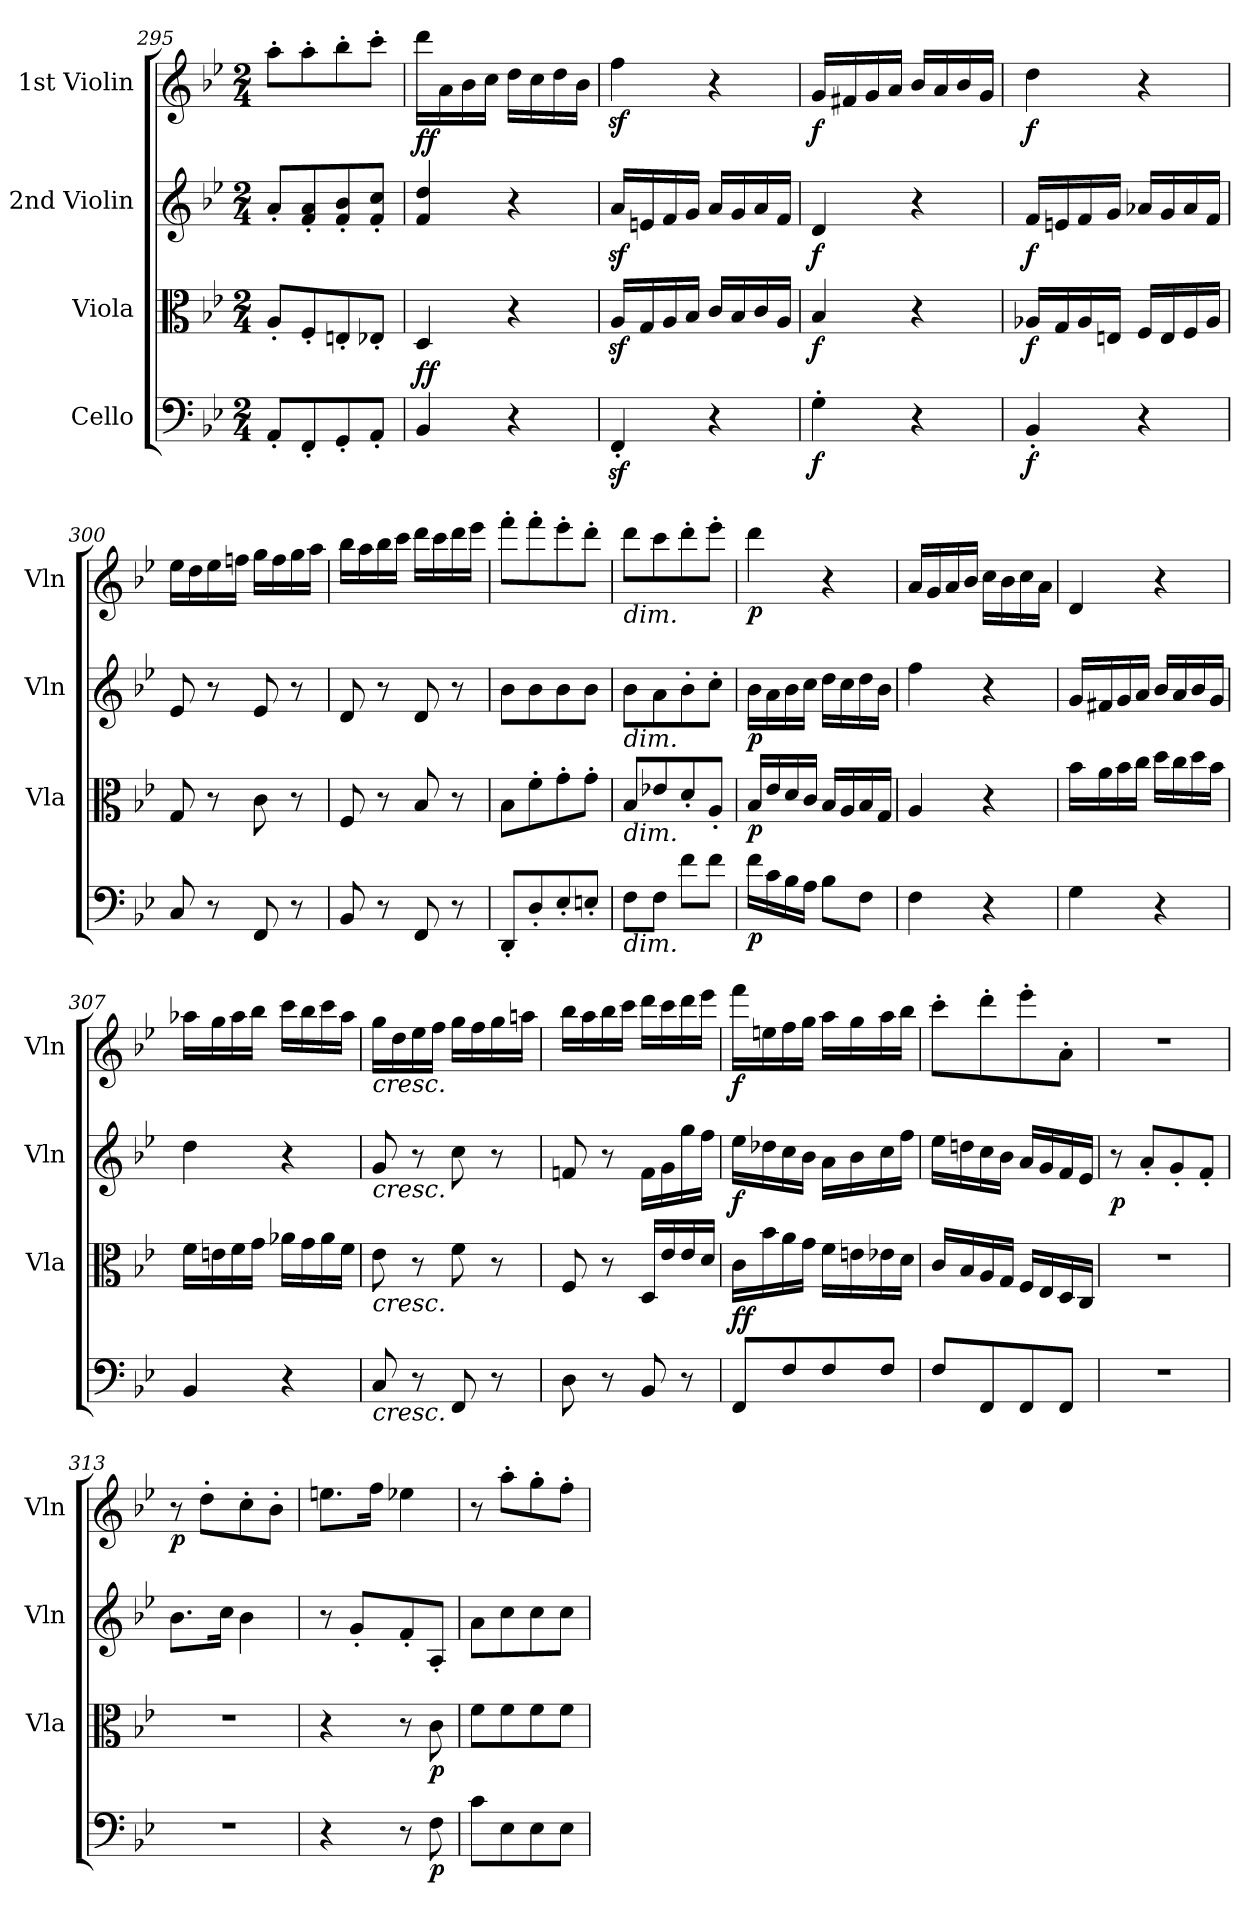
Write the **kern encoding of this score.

**kern	**dynam	**kern	**dynam	**kern	**dynam	**kern	**dynam
*part4	*part4	*part3	*part3	*part2	*part2	*part1	*part1
*staff4	*staff4	*staff3	*staff3	*staff2	*staff2	*staff1	*staff1
*I"Cello	*	*I"Viola	*	*I"2nd Violin	*	*I"1st Violin	*
*	*	*I'Vla	*	*I'Vln	*	*I'Vln	*
*clefF4	*	*clefC3	*	*clefG2	*	*clefG2	*
*k[b-e-]	*	*k[b-e-]	*	*k[b-e-]	*	*k[b-e-]	*
*B-:	*	*B-:	*	*B-:	*	*B-:	*
*M2/4	*	*M2/4	*	*M2/4	*	*M2/4	*
=295	=295	=295	=295	=295	=295	=295	=295
8AA'/L	.	8A'/L	.	8a'/L	.	8aa'\L	.
8FF'/	.	8F'/	.	8f/' 8a/'	.	8aa'\	.
8GG'/	.	8En'/	.	8f/' 8b-/'	.	8bb-'\	.
8AA'/J	.	8E-X'/J	.	8f/' 8cc/'J	.	8ccc'\J	.
!!LO:PB:g=z
=296	=296	=296	=296	=296	=296	=296	=296
!	!LO:DY:b	!	!	!	!	!	!
!	!LO:DY:n=1:a	!	!	!	!LO:DY:b	!	!
!	!	!	!	!	!LO:DY:n=1:a	!	!
4BB-/	f f	4D/	.	4f/ 4dd/	f f	16ddd\LL	.
.	.	.	.	.	.	16a\	.
.	.	.	.	.	.	16b-\	.
.	.	.	.	.	.	16cc\JJ	.
4r	.	4r	.	4r	.	16dd\LL	.
.	.	.	.	.	.	16cc\	.
.	.	.	.	.	.	16dd\	.
.	.	.	.	.	.	16b-\JJ	.
=297	=297	=297	=297	=297	=297	=297	=297
4FFz<'/	.	16Az</LL	.	16az</LL	.	4ffz<\	.
.	.	16G/	.	16en/	.	.	.
.	.	16A/	.	16f/	.	.	.
.	.	16B-/JJ	.	16g/JJ	.	.	.
4r	.	16c/LL	.	16a/LL	.	4r	.
.	.	16B-/	.	16g/	.	.	.
.	.	16c/	.	16a/	.	.	.
.	.	16A/JJ	.	16f/JJ	.	.	.
=298	=298	=298	=298	=298	=298	=298	=298
!	!LO:DY:b	!	!LO:DY:b	!	!LO:DY:b	!	!LO:DY:b
4G'\	f	4B-/	f	4d/	f	16g/LL	f
.	.	.	.	.	.	16f#X/	.
.	.	.	.	.	.	16g/	.
.	.	.	.	.	.	16a/JJ	.
4r	.	4r	.	4r	.	16b-/LL	.
.	.	.	.	.	.	16a/	.
.	.	.	.	.	.	16b-/	.
.	.	.	.	.	.	16g/JJ	.
=299	=299	=299	=299	=299	=299	=299	=299
!	!LO:DY:b	!	!LO:DY:b	!	!LO:DY:b	!	!LO:DY:b
4BB-'/	f	16A-X/LL	f	16f/LL	f	4dd\	f
.	.	16G/	.	16en/	.	.	.
.	.	16A-/	.	16f/	.	.	.
.	.	16En/JJ	.	16g/JJ	.	.	.
4r	.	16F/LL	.	16a-X/LL	.	4r	.
.	.	16E/	.	16g/	.	.	.
.	.	16F/	.	16a-/	.	.	.
.	.	16A-/JJ	.	16f/JJ	.	.	.
=300	=300	=300	=300	=300	=300	=300	=300
8C/	.	8G/	.	8e-/	.	16ee-\LL	.
.	.	.	.	.	.	16dd\	.
8r	.	8r	.	8r	.	16ee-\	.
.	.	.	.	.	.	16ffn\JJ	.
8FF/	.	8c\	.	8e-/	.	16gg\LL	.
.	.	.	.	.	.	16ff\	.
8r	.	8r	.	8r	.	16gg\	.
.	.	.	.	.	.	16aa\JJ	.
!!LO:LB:g=z
=301	=301	=301	=301	=301	=301	=301	=301
8BB-/	.	8F/	.	8d/	.	16bb-\LL	.
.	.	.	.	.	.	16aa\	.
8r	.	8r	.	8r	.	16bb-\	.
.	.	.	.	.	.	16ccc\JJ	.
8FF/	.	8B-/	.	8d/	.	16ddd\LL	.
.	.	.	.	.	.	16ccc\	.
8r	.	8r	.	8r	.	16ddd\	.
.	.	.	.	.	.	16eee-\JJ	.
!!LO:PB:g=z
=302	=302	=302	=302	=302	=302	=302	=302
8DD'/L	.	8B-\L	.	8b-\L	.	8fff'\L	.
8D'/	.	8f'\	.	8b-\	.	8fff'\	.
8E-'/	.	8g'\	.	8b-\	.	8eee-'\	.
8En'/J	.	8g'\J	.	8b-\J	.	8ddd'\J	.
=303	=303	=303	=303	=303	=303	=303	=303
!	!	!	!	!	!	!LO:TX:b:i:t=dim.	!
!	!	!	!	!LO:TX:b:i:t=dim.	!	!	!
!	!	!LO:TX:b:i:t=dim.	!	!	!	!	!
!LO:TX:b:i:t=dim.	!	!	!	!	!	!	!
8F\L	.	8B-/L	.	8b-\L	.	8ddd\L	.
8F\J	.	8e-X/	.	8a\	.	8ccc\	.
8f\L	.	8d'/	.	8b-'\	.	8ddd'\	.
8f\J	.	8A'/J	.	8cc'\J	.	8eee-'\J	.
=304	=304	=304	=304	=304	=304	=304	=304
!	!LO:DY:b	!	!LO:DY:b	!	!LO:DY:b	!	!LO:DY:b
16f\LL	p	16B-/LL	p	16b-\LL	p	4ddd\	p
16c\	.	16e-/	.	16a\	.	.	.
16B-\	.	16d/	.	16b-\	.	.	.
16A\JJ	.	16c/JJ	.	16cc\JJ	.	.	.
8B-\L	.	16B-/LL	.	16dd\LL	.	4r	.
.	.	16A/	.	16cc\	.	.	.
8F\J	.	16B-/	.	16dd\	.	.	.
.	.	16G/JJ	.	16b-\JJ	.	.	.
=305	=305	=305	=305	=305	=305	=305	=305
4F\	.	4A/	.	4ff\	.	16a/LL	.
.	.	.	.	.	.	16g/	.
.	.	.	.	.	.	16a/	.
.	.	.	.	.	.	16b-/JJ	.
4r	.	4r	.	4r	.	16cc\LL	.
.	.	.	.	.	.	16b-\	.
.	.	.	.	.	.	16cc\	.
.	.	.	.	.	.	16a\JJ	.
=306	=306	=306	=306	=306	=306	=306	=306
4G\	.	16b-\LL	.	16g/LL	.	4d/	.
.	.	16a\	.	16f#X/	.	.	.
.	.	16b-\	.	16g/	.	.	.
.	.	16cc\JJ	.	16a/JJ	.	.	.
4r	.	16dd\LL	.	16b-/LL	.	4r	.
.	.	16cc\	.	16a/	.	.	.
.	.	16dd\	.	16b-/	.	.	.
.	.	16b-\JJ	.	16g/JJ	.	.	.
=307	=307	=307	=307	=307	=307	=307	=307
4BB-/	.	16f\LL	.	4dd\	.	16aa-X\LL	.
.	.	16en\	.	.	.	16gg\	.
.	.	16f\	.	.	.	16aa-\	.
.	.	16g\JJ	.	.	.	16bb-\JJ	.
4r	.	16a-X\LL	.	4r	.	16ccc\LL	.
.	.	16g\	.	.	.	16bb-\	.
.	.	16a-\	.	.	.	16ccc\	.
.	.	16f\JJ	.	.	.	16aa-\JJ	.
!!LO:LB:g=z
=308	=308	=308	=308	=308	=308	=308	=308
!	!	!	!	!	!	!LO:TX:b:i:t=cresc.	!
!	!	!	!	!LO:TX:b:i:t=cresc.	!	!	!
!	!	!LO:TX:b:i:t=cresc.	!	!	!	!	!
!LO:TX:b:i:t=cresc.	!	!	!	!	!	!	!
8C/	.	8e-\	.	8g/	.	16gg\LL	.
.	.	.	.	.	.	16dd\	.
8r	.	8r	.	8r	.	16ee-\	.
.	.	.	.	.	.	16ff\JJ	.
8FF/	.	8f\	.	8cc\	.	16gg\LL	.
.	.	.	.	.	.	16ff\	.
8r	.	8r	.	8r	.	16gg\	.
.	.	.	.	.	.	16aan\JJ	.
!!LO:LB:g=z
=309	=309	=309	=309	=309	=309	=309	=309
8D\	.	8F/	.	8fn/	.	16bb-\LL	.
.	.	.	.	.	.	16aa\	.
8r	.	8r	.	8r	.	16bb-\	.
.	.	.	.	.	.	16ccc\JJ	.
8BB-/	.	16D/LL	.	16f\LL	.	16ddd\LL	.
.	.	16e-/	.	16g\	.	16ccc\	.
8r	.	16e-/	.	16gg\	.	16ddd\	.
.	.	16d/JJ	.	16ff\JJ	.	16eee-\JJ	.
=310	=310	=310	=310	=310	=310	=310	=310
!	!LO:DY:a	!	!	!	!	!	!
!	!LO:DY:n=1:b	!	!	!	!LO:DY:b	!	!LO:DY:b
8FF/L	f f	16c\LL	.	16ee-\LL	f	16fff\LL	f
.	.	16b-\	.	16dd-X\	.	16een\	.
8F/	.	16a\	.	16cc\	.	16ff\	.
.	.	16g\JJ	.	16b-\JJ	.	16gg\JJ	.
8F/	.	16f\LL	.	16a\LL	.	16aa\LL	.
.	.	16en\	.	16b-\	.	16gg\	.
8F/J	.	16e-X\	.	16cc\	.	16aa\	.
.	.	16d\JJ	.	16ff\JJ	.	16bb-\JJ	.
=311	=311	=311	=311	=311	=311	=311	=311
8F/L	.	16c/LL	.	16ee-\LL	.	8ccc'\L	.
.	.	16B-/	.	16ddn\	.	.	.
8FF/	.	16A/	.	16cc\	.	8ddd'\	.
.	.	16G/JJ	.	16b-\JJ	.	.	.
8FF/	.	16F/LL	.	16a/LL	.	8eee-'\	.
.	.	16E-/	.	16g/	.	.	.
8FF/J	.	16D/	.	16f/	.	8a'\J	.
.	.	16C/JJ	.	16e-/JJ	.	.	.
=312	=312	=312	=312	=312	=312	=312	=312
!	!	!	!	!	!LO:DY:b	!	!
2r	.	2r	.	8r	p	2r	.
.	.	.	.	8a'/L	.	.	.
.	.	.	.	8g'/	.	.	.
.	.	.	.	8f'/J	.	.	.
=313	=313	=313	=313	=313	=313	=313	=313
!	!	!	!	!	!	!	!LO:DY:b
2r	.	2r	.	8.b-\L	.	8r	p
.	.	.	.	.	.	8dd'\L	.
.	.	.	.	16cc\Jk	.	.	.
.	.	.	.	4b-\	.	8cc'\	.
.	.	.	.	.	.	8b-'\J	.
=314	=314	=314	=314	=314	=314	=314	=314
4r	.	4r	.	8r	.	8.een\L	.
.	.	.	.	8g'/L	.	.	.
.	.	.	.	.	.	16ff\Jk	.
8r	.	8r	.	8f'/	.	4ee-X\	.
!	!LO:DY:b	!	!LO:DY:b	!	!	!	!
8F\	p	8c\	p	8A'/J	.	.	.
=315	=315	=315	=315	=315	=315	=315	=315
8c\L	.	8f\L	.	8a\L	.	8r	.
8E-\	.	8f\	.	8cc\	.	8aa'\L	.
8E-\	.	8f\	.	8cc\	.	8gg'\	.
8E-\J	.	8f\J	.	8cc\J	.	8ff'\J	.
=	=	=	=	=	=	=	=
*-	*-	*-	*-	*-	*-	*-	*-
